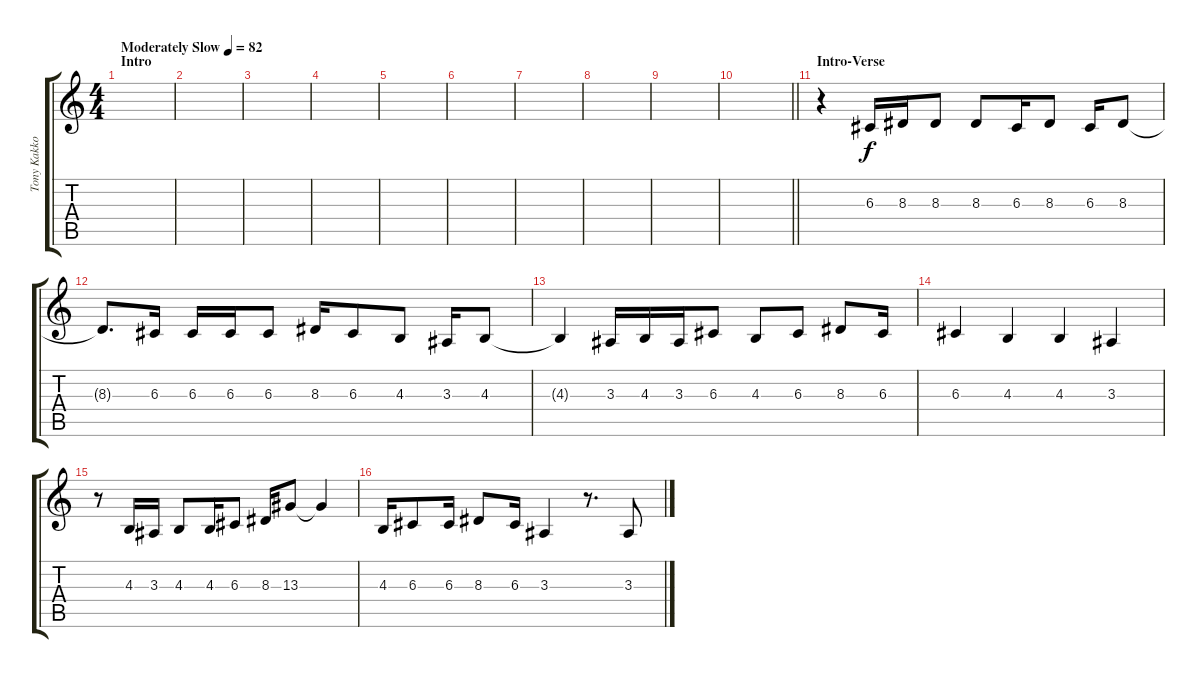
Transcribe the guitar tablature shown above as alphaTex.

\track ("Tony Kakko" "Tony Kakko") {instrument altosax}
\staff {score tabs}
\tuning (E4 B3 G3 D3 A2 E2) {hide}
\ts (4 4)
\section ("" "Intro")
\tempo (82 "Moderately Slow")
\clef g2
\ks c
|
|
|
|
|
|
|
|
|
\barLineRight lightlight
|
\section ("" "Intro-Verse")
r.4 6.3.16 8.3.16 8.3.8 8.3.8 6.3.16 8.3.8 6.3.16 8.3.8 |
8.3{t}.8{d} 6.3.16 6.3.16 6.3.16 6.3.8 8.3.16 6.3.8 4.3.8 3.3.16 4.3.8 |
4.3{t}.4 3.3.16 4.3.16 3.3.16 6.3.8 4.3.8 6.3.8 8.3.8 6.3.16 |
6.3.4 4.3.4 4.3.4 3.3.4 |
r.8 4.3.16 3.3.16 4.3.8 4.3.16 6.3.8 8.3.16 13.3.8 13.3{t}.4 |
4.3.16 6.3.8 6.3.16 8.3.8 6.3.16 3.3.4 r.8{d} 3.3.8
